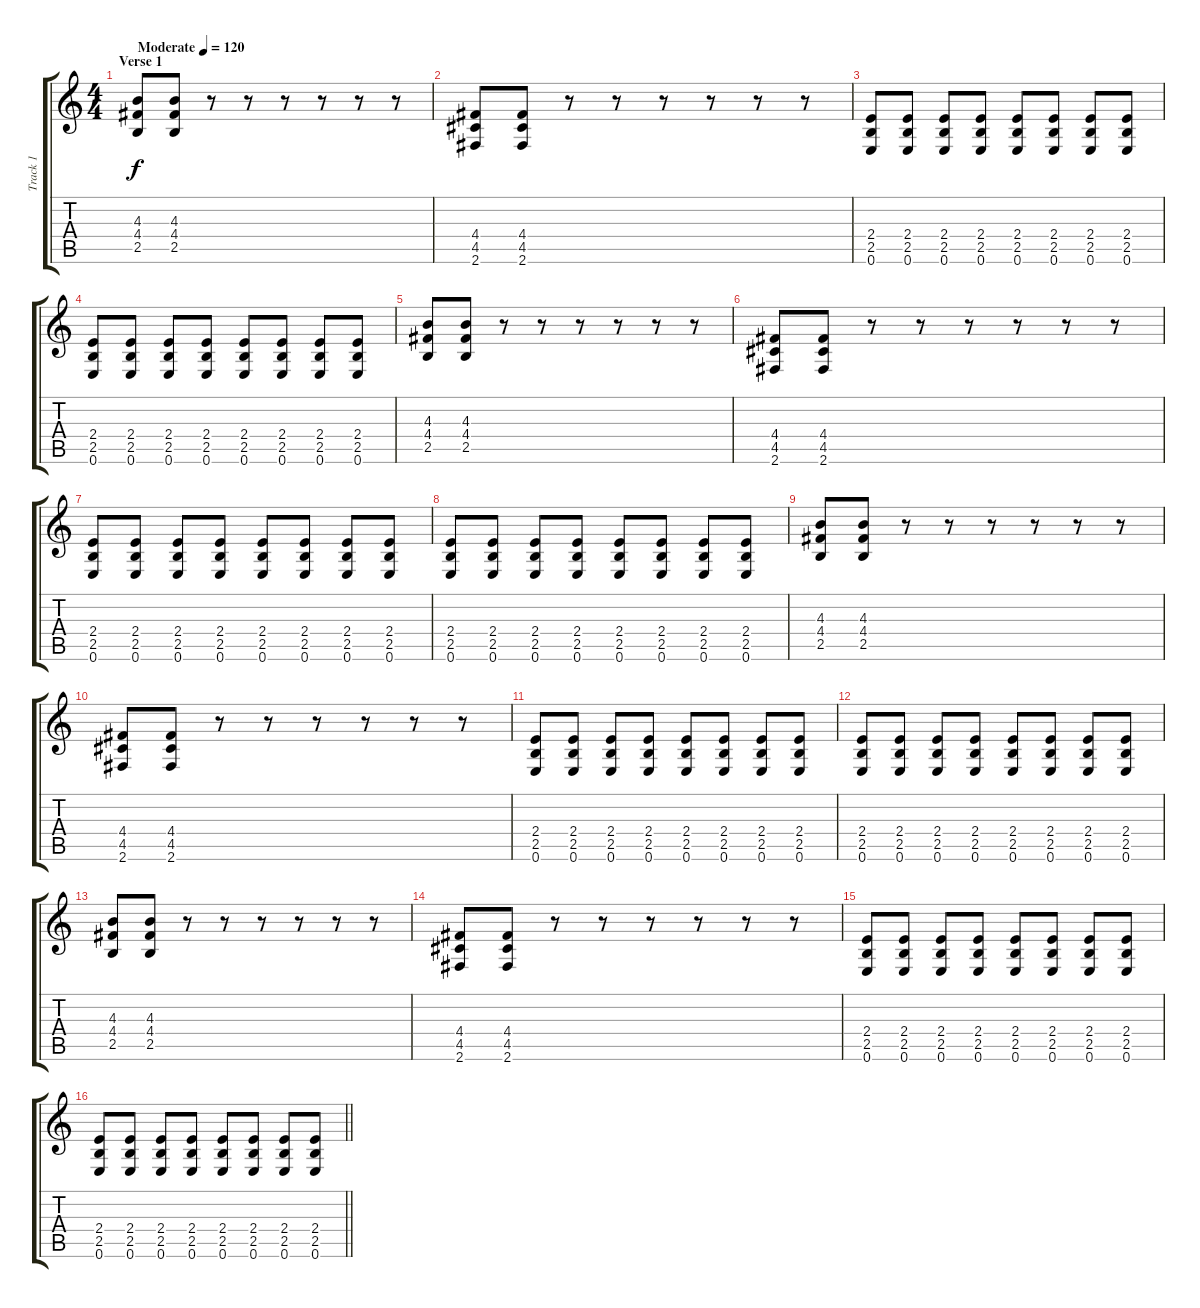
\track ("Track 1" "Track 1") {instrument distortionguitar}
\staff {score tabs}
\tuning (E4 B3 G3 D3 A2 E2) {hide}
\ts (4 4)
\section ("" "Verse 1")
\tempo (120 "Moderate")
\clef g2
\ks c
(4.3 4.4 2.5).8{dy f instrument distortionguitar} (4.3 4.4 2.5).8 r.8 r.8 r.8 r.8 r.8 r.8 |
(4.4 4.5 2.6).8 (4.4 4.5 2.6).8 r.8 r.8 r.8 r.8 r.8 r.8 |
(2.4 2.5 0.6).8 (2.4 2.5 0.6).8 (2.4 2.5 0.6).8 (2.4 2.5 0.6).8 (2.4 2.5 0.6).8 (2.4 2.5 0.6).8 (2.4 2.5 0.6).8 (2.4 2.5 0.6).8 |
(2.4 2.5 0.6).8 (2.4 2.5 0.6).8 (2.4 2.5 0.6).8 (2.4 2.5 0.6).8 (2.4 2.5 0.6).8 (2.4 2.5 0.6).8 (2.4 2.5 0.6).8 (2.4 2.5 0.6).8 |
(4.3 4.4 2.5).8 (4.3 4.4 2.5).8 r.8 r.8 r.8 r.8 r.8 r.8 |
(4.4 4.5 2.6).8 (4.4 4.5 2.6).8 r.8 r.8 r.8 r.8 r.8 r.8 |
(2.4 2.5 0.6).8 (2.4 2.5 0.6).8 (2.4 2.5 0.6).8 (2.4 2.5 0.6).8 (2.4 2.5 0.6).8 (2.4 2.5 0.6).8 (2.4 2.5 0.6).8 (2.4 2.5 0.6).8 |
(2.4 2.5 0.6).8 (2.4 2.5 0.6).8 (2.4 2.5 0.6).8 (2.4 2.5 0.6).8 (2.4 2.5 0.6).8 (2.4 2.5 0.6).8 (2.4 2.5 0.6).8 (2.4 2.5 0.6).8 |
(4.3 4.4 2.5).8 (4.3 4.4 2.5).8 r.8 r.8 r.8 r.8 r.8 r.8 |
(4.4 4.5 2.6).8 (4.4 4.5 2.6).8 r.8 r.8 r.8 r.8 r.8 r.8 |
(2.4 2.5 0.6).8 (2.4 2.5 0.6).8 (2.4 2.5 0.6).8 (2.4 2.5 0.6).8 (2.4 2.5 0.6).8 (2.4 2.5 0.6).8 (2.4 2.5 0.6).8 (2.4 2.5 0.6).8 |
(2.4 2.5 0.6).8 (2.4 2.5 0.6).8 (2.4 2.5 0.6).8 (2.4 2.5 0.6).8 (2.4 2.5 0.6).8 (2.4 2.5 0.6).8 (2.4 2.5 0.6).8 (2.4 2.5 0.6).8 |
(4.3 4.4 2.5).8 (4.3 4.4 2.5).8 r.8 r.8 r.8 r.8 r.8 r.8 |
(4.4 4.5 2.6).8 (4.4 4.5 2.6).8 r.8 r.8 r.8 r.8 r.8 r.8 |
(2.4 2.5 0.6).8 (2.4 2.5 0.6).8 (2.4 2.5 0.6).8 (2.4 2.5 0.6).8 (2.4 2.5 0.6).8 (2.4 2.5 0.6).8 (2.4 2.5 0.6).8 (2.4 2.5 0.6).8 |
\barLineRight lightlight
(2.4 2.5 0.6).8 (2.4 2.5 0.6).8 (2.4 2.5 0.6).8 (2.4 2.5 0.6).8 (2.4 2.5 0.6).8 (2.4 2.5 0.6).8 (2.4 2.5 0.6).8 (2.4 2.5 0.6).8
